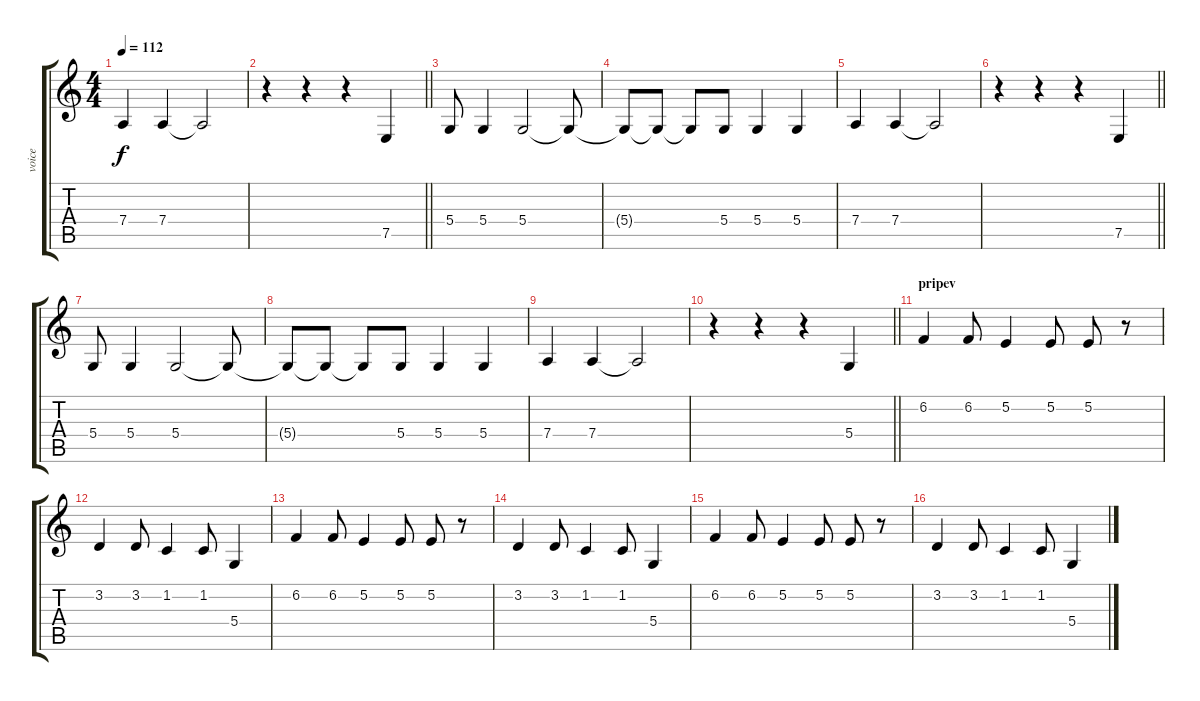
\track ("voice" "voice") {instrument lead6voice}
\staff {score tabs}
\tuning (E4 B3 G3 D3 A2 E2) {hide}
\ts (4 4)
\tempo 112
\clef g2
\ks c
7.4.4{dy f} 7.4.4 7.4{t}.2 |
\barLineRight lightlight
r.4 r.4 r.4 7.5.4 |
5.4.8 5.4.4 5.4.2 5.4{t}.8 |
5.4{t}.8 5.4{t}.8 5.4{t}.8 5.4.8 5.4.4 5.4.4 |
7.4.4 7.4.4 7.4{t}.2 |
\barLineRight lightlight
r.4 r.4 r.4 7.5.4 |
5.4.8 5.4.4 5.4.2 5.4{t}.8 |
5.4{t}.8 5.4{t}.8 5.4{t}.8 5.4.8 5.4.4 5.4.4 |
7.4.4 7.4.4 7.4{t}.2 |
\barLineRight lightlight
r.4 r.4 r.4 5.4.4 |
\section ("" "pripev")
6.2.4 6.2.8 5.2.4 5.2.8 5.2.8 r.8 |
3.2.4 3.2.8 1.2.4 1.2.8 5.4.4 |
6.2.4 6.2.8 5.2.4 5.2.8 5.2.8 r.8 |
3.2.4 3.2.8 1.2.4 1.2.8 5.4.4 |
6.2.4 6.2.8 5.2.4 5.2.8 5.2.8 r.8 |
3.2.4 3.2.8 1.2.4 1.2.8 5.4.4
